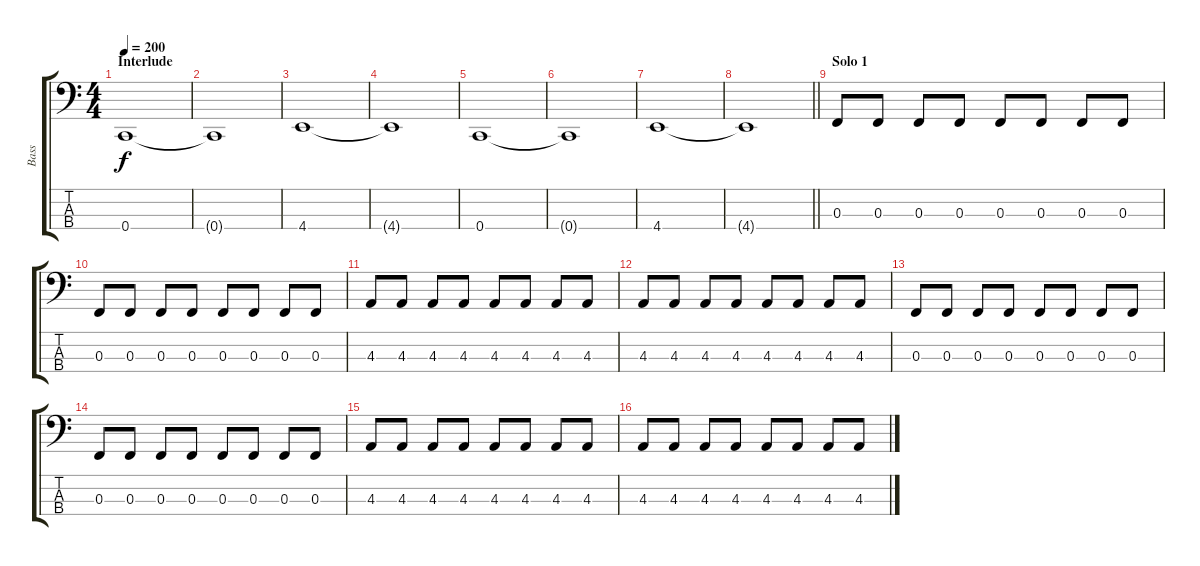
\track ("Bass" "Bass") {instrument electricbassfinger}
\staff {score tabs}
\tuning (Eb2 Bb1 F1 C1) {hide}
\ts (4 4)
\section ("" "Interlude")
\tempo 200
\clef f4
\ks c
0.4.1{dy f} |
0.4{t}.1 |
4.4.1 |
4.4{t}.1 |
0.4.1 |
0.4{t}.1 |
4.4.1 |
\barLineRight lightlight
4.4{t}.1 |
\section ("" "Solo 1")
0.3.8 0.3.8 0.3.8 0.3.8 0.3.8 0.3.8 0.3.8 0.3.8 |
0.3.8 0.3.8 0.3.8 0.3.8 0.3.8 0.3.8 0.3.8 0.3.8 |
4.3.8 4.3.8 4.3.8 4.3.8 4.3.8 4.3.8 4.3.8 4.3.8 |
4.3.8 4.3.8 4.3.8 4.3.8 4.3.8 4.3.8 4.3.8 4.3.8 |
0.3.8 0.3.8 0.3.8 0.3.8 0.3.8 0.3.8 0.3.8 0.3.8 |
0.3.8 0.3.8 0.3.8 0.3.8 0.3.8 0.3.8 0.3.8 0.3.8 |
4.3.8 4.3.8 4.3.8 4.3.8 4.3.8 4.3.8 4.3.8 4.3.8 |
4.3.8 4.3.8 4.3.8 4.3.8 4.3.8 4.3.8 4.3.8 4.3.8
